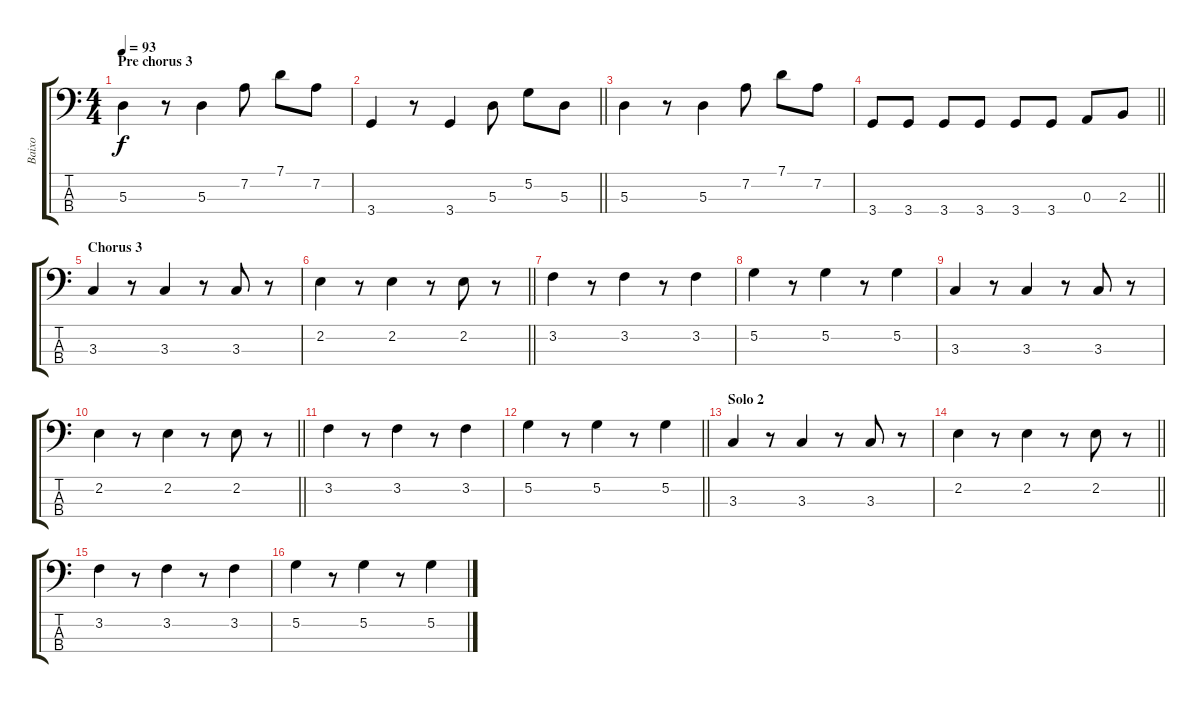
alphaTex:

\track ("Baixo" "Baixo") {instrument electricbassfinger}
\staff {score tabs}
\tuning (G2 D2 A1 E1) {hide}
\ts (4 4)
\section ("" "Pre chorus 3")
\tempo 93
\clef f4
\ks c
5.3.4{dy f} r.8 5.3.4 7.2.8 7.1.8 7.2.8 |
\barLineRight lightlight
3.4.4 r.8 3.4.4 5.3.8 5.2.8 5.3.8 |
5.3.4 r.8 5.3.4 7.2.8 7.1.8 7.2.8 |
\barLineRight lightlight
3.4.8 3.4.8 3.4.8 3.4.8 3.4.8 3.4.8 0.3.8 2.3.8 |
\section ("" "Chorus 3")
3.3.4 r.8 3.3.4 r.8 3.3.8 r.8 |
\barLineRight lightlight
2.2.4 r.8 2.2.4 r.8 2.2.8 r.8 |
3.2.4 r.8 3.2.4 r.8 3.2.4 |
5.2.4 r.8 5.2.4 r.8 5.2.4 |
3.3.4 r.8 3.3.4 r.8 3.3.8 r.8 |
\barLineRight lightlight
2.2.4 r.8 2.2.4 r.8 2.2.8 r.8 |
3.2.4 r.8 3.2.4 r.8 3.2.4 |
\barLineRight lightlight
5.2.4 r.8 5.2.4 r.8 5.2.4 |
\section ("" "Solo 2")
3.3.4 r.8 3.3.4 r.8 3.3.8 r.8 |
\barLineRight lightlight
2.2.4 r.8 2.2.4 r.8 2.2.8 r.8 |
3.2.4 r.8 3.2.4 r.8 3.2.4 |
5.2.4 r.8 5.2.4 r.8 5.2.4
